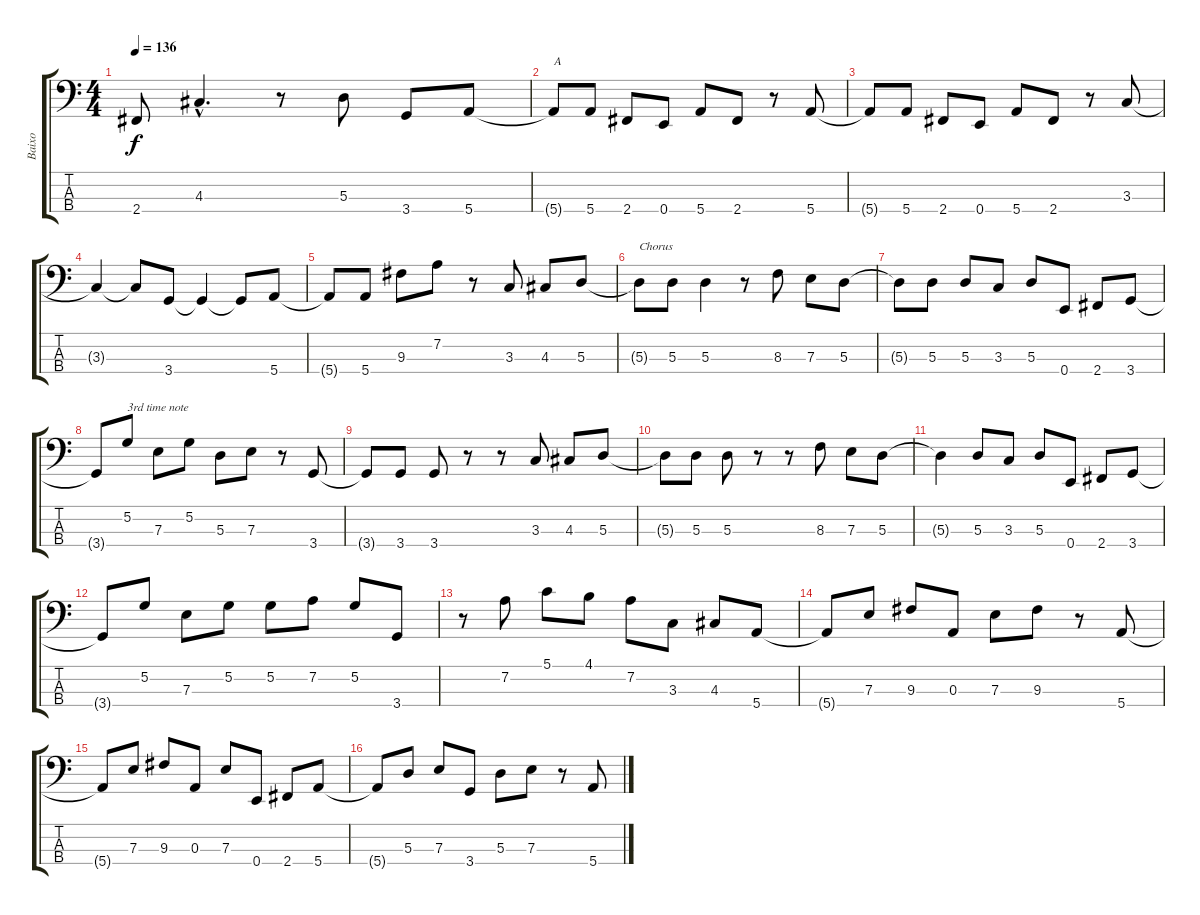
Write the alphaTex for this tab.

\track ("Baixo" "Baixo") {instrument electricbasspick}
\staff {score tabs}
\tuning (G2 D2 A1 E1) {hide}
\ts (4 4)
\tempo 136
\clef f4
\ks c
2.4{t}.8{dy f} 4.3{hac}.4{d} r.8 5.3.8 3.4.8 5.4.8 |
5.4{t}.8{txt "A "} 5.4.8 2.4.8 0.4.8 5.4.8 2.4.8 r.8 5.4.8 |
5.4{t}.8 5.4.8 2.4.8 0.4.8 5.4.8 2.4.8 r.8 3.3.8 |
3.3{t}.4 3.3{t}.8 3.4.8 3.4{t}.4 3.4{t}.8 5.4.8 |
5.4{t}.8 5.4.8 9.3.8 7.2.8 r.8 3.3.8 4.3.8 5.3.8 |
5.3{t}.8{txt "Chorus"} 5.3.8 5.3.4 r.8 8.3.8 7.3.8 5.3.8 |
5.3{t}.8 5.3.8 5.3.8 3.3.8 5.3.8 0.4.8 2.4.8 3.4.8 |
3.4{t}.8 5.2.8{txt "3rd time note"} 7.3.8 5.2.8 5.3.8 7.3.8 r.8 3.4.8 |
3.4{t}.8 3.4.8 3.4.8 r.8 r.8 3.3.8 4.3.8 5.3.8 |
5.3{t}.8 5.3.8 5.3.8 r.8 r.8 8.3.8 7.3.8 5.3.8 |
5.3{t}.4 5.3.8 3.3.8 5.3.8 0.4.8 2.4.8 3.4.8 |
3.4{t}.8 5.2.8 7.3.8 5.2.8 5.2.8 7.2.8 5.2.8 3.4.8 |
r.8 7.2.8 5.1.8 4.1.8 7.2.8 3.3.8 4.3.8 5.4.8 |
5.4{t}.8 7.3.8 9.3.8 0.3.8 7.3.8 9.3.8 r.8 5.4.8 |
5.4{t}.8 7.3.8 9.3.8 0.3.8 7.3.8 0.4.8 2.4.8 5.4.8 |
5.4{t}.8 5.3.8 7.3.8 3.4.8 5.3.8 7.3.8 r.8 5.4.8
